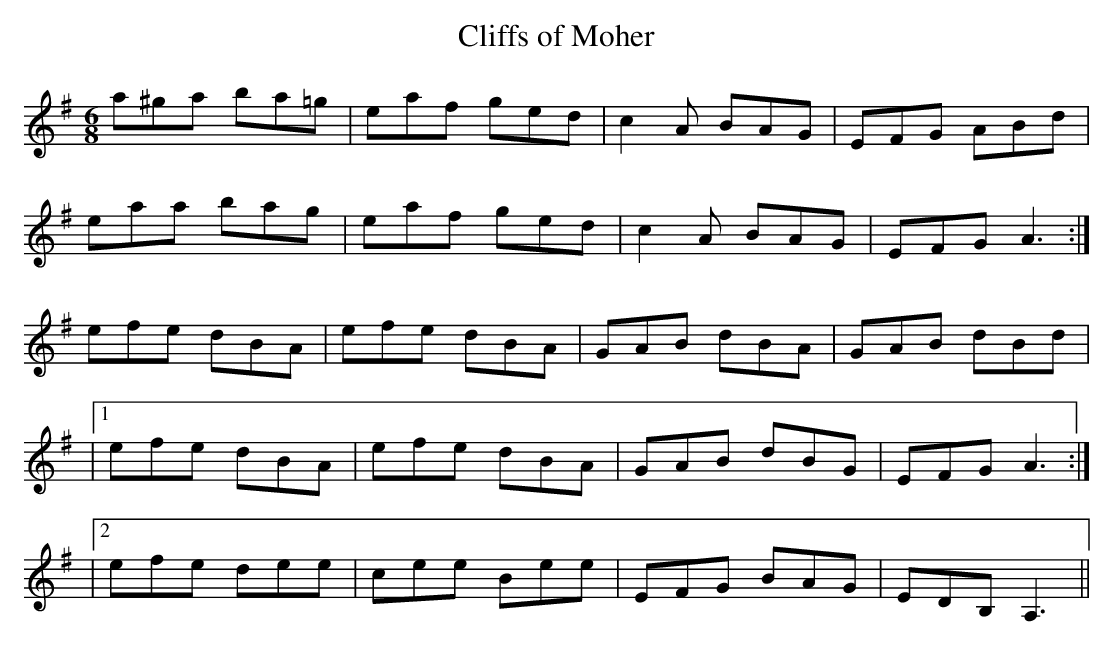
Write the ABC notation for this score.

X:1
T: Cliffs of Moher
M: 6/8
L: 1/8
K: Ador
a^ga ba=g|eaf ged|c2A BAG|EFG ABd|
eaa bag|eaf ged|c2A BAG|EFG A3 :|
efe dBA|efe dBA|GAB dBA|GAB dBd|
|1 efe dBA|efe dBA|GAB dBG|EFG A3 :|
|2 efe dee|cee Bee|EFG BAG|EDB, A,3||
